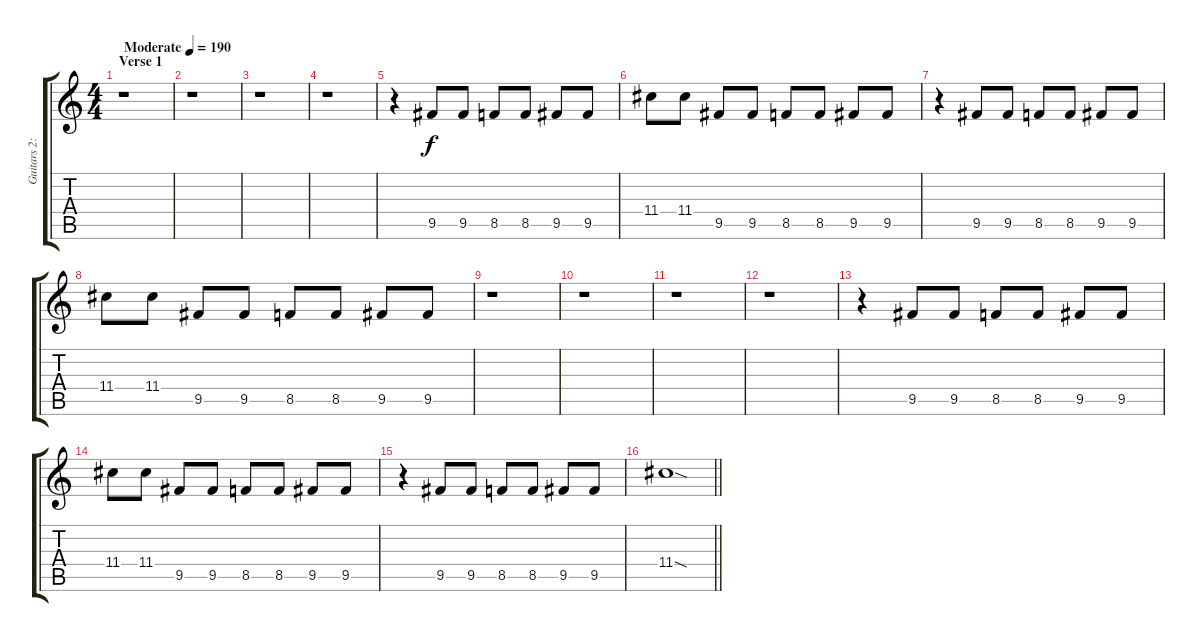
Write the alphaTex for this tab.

\track ("Guitars 2: (Electric Left-Pan)" "Guitars 2:") {instrument distortionguitar}
\staff {score tabs}
\tuning (E4 B3 G3 D3 A2 E2) {hide}
\ts (4 4)
\section ("" "Verse 1")
\tempo (190 "Moderate")
\clef g2
\ks c
r.1{dy f instrument distortionguitar} |
r.1 |
r.1 |
r.1 |
r.4 9.5.8 9.5.8 8.5.8 8.5.8 9.5.8 9.5.8 |
11.4.8 11.4.8 9.5.8 9.5.8 8.5.8 8.5.8 9.5.8 9.5.8 |
r.4 9.5.8 9.5.8 8.5.8 8.5.8 9.5.8 9.5.8 |
11.4.8 11.4.8 9.5.8 9.5.8 8.5.8 8.5.8 9.5.8 9.5.8 |
r.1 |
r.1 |
r.1 |
r.1 |
r.4 9.5.8 9.5.8 8.5.8 8.5.8 9.5.8 9.5.8 |
11.4.8 11.4.8 9.5.8 9.5.8 8.5.8 8.5.8 9.5.8 9.5.8 |
r.4 9.5.8 9.5.8 8.5.8 8.5.8 9.5.8 9.5.8 |
\barLineRight lightlight
11.4{sod}.1
